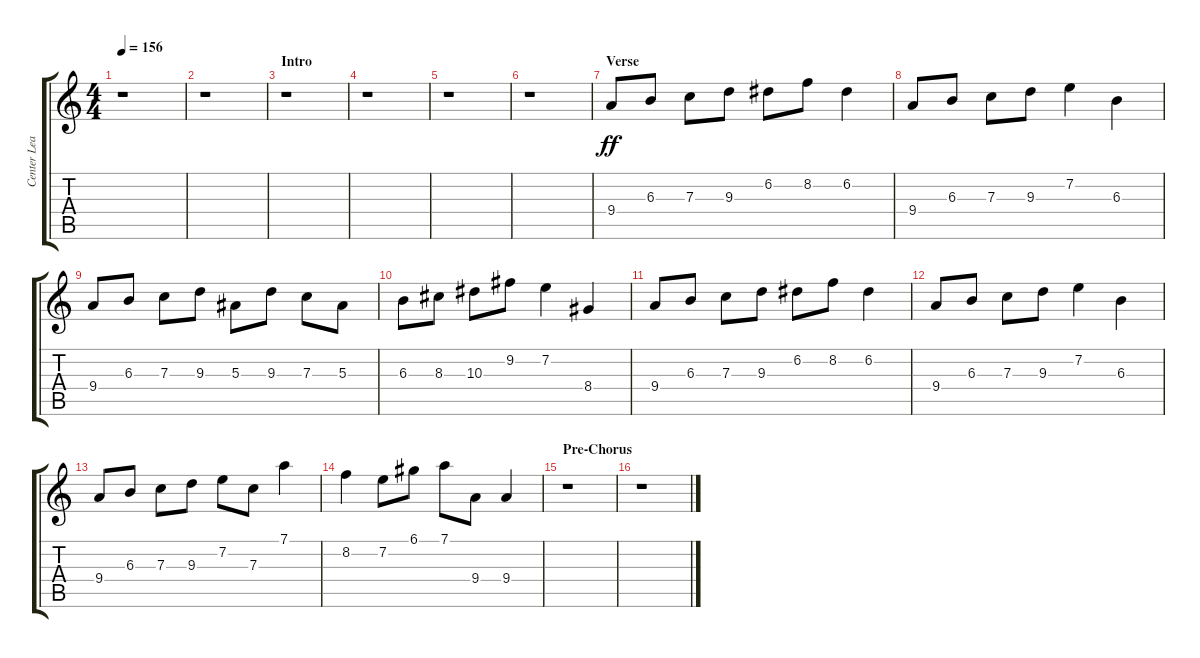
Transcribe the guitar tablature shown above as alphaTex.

\track ("Center Lead 1" "Center Lea") {instrument overdrivenguitar}
\staff {score tabs}
\tuning (D4 A3 F3 C3 G2 D2) {hide}
\ts (4 4)
\tempo 156
\clef g2
\ks aminor
r.1{dy ff instrument overdrivenguitar} |
r.1 |
\section ("" "Intro")
r.1 |
r.1 |
r.1 |
r.1 |
\section ("" "Verse")
9.4.8 6.3.8 7.3.8 9.3.8 6.2.8 8.2.8 6.2.4 |
9.4.8 6.3.8 7.3.8 9.3.8 7.2.4 6.3.4 |
9.4.8 6.3.8 7.3.8 9.3.8 5.3.8 9.3.8 7.3.8 5.3.8 |
6.3.8 8.3.8 10.3.8 9.2.8 7.2.4 8.4.4 |
9.4.8 6.3.8 7.3.8 9.3.8 6.2.8 8.2.8 6.2.4 |
9.4.8 6.3.8 7.3.8 9.3.8 7.2.4 6.3.4 |
9.4.8 6.3.8 7.3.8 9.3.8 7.2.8 7.3.8 7.1.4 |
8.2.4 7.2.8 6.1.8 7.1.8 9.4.8 9.4.4 |
\section ("" "Pre-Chorus")
r.1 |
r.1
